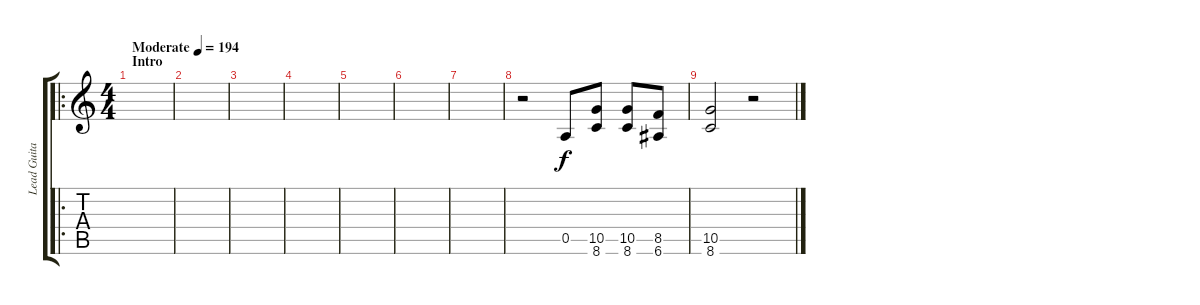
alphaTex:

\track ("Lead Guitar" "Lead Guita") {instrument distortionguitar}
\staff {score tabs}
\tuning (E4 B3 G3 D3 A2 E2) {hide}
\ro
\ts (4 4)
\section ("" "Intro")
\tempo (194 "Moderate")
\clef g2
\ks c
|
|
|
|
|
|
|
r.2 0.5.8 (10.5 8.6).8 (10.5 8.6).8 (8.5 6.6).8 |
(10.5 8.6).2 r.2
